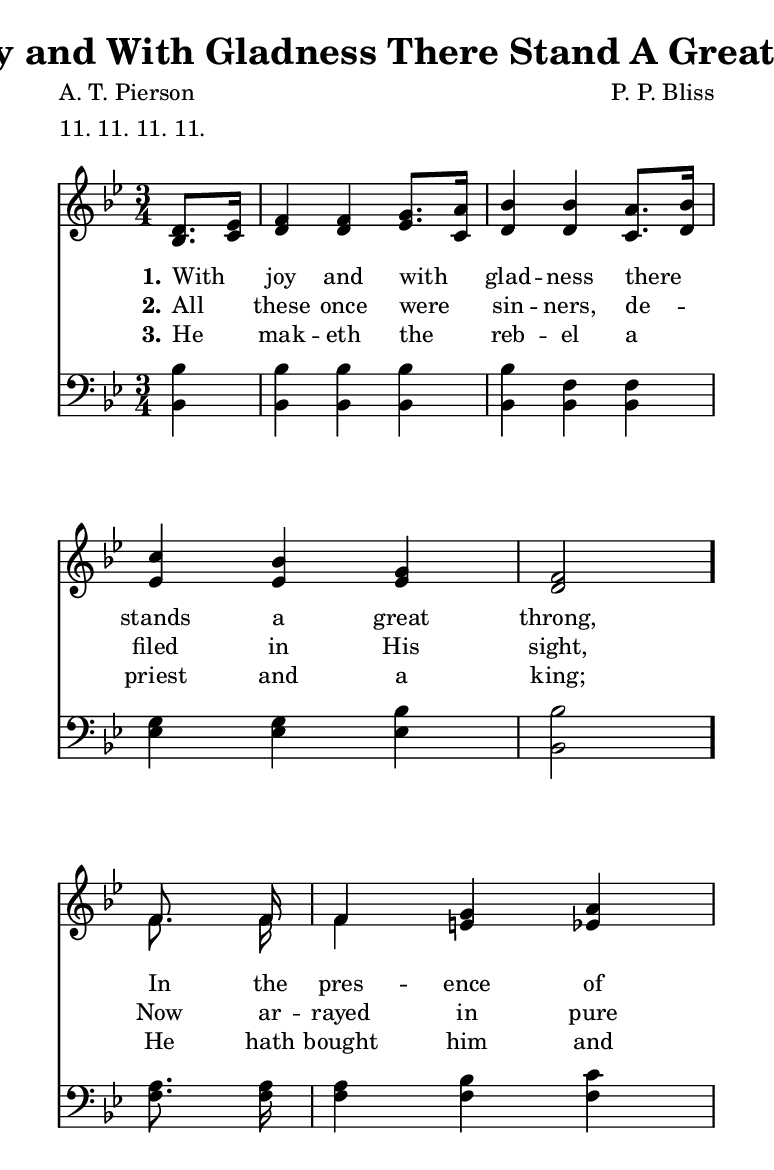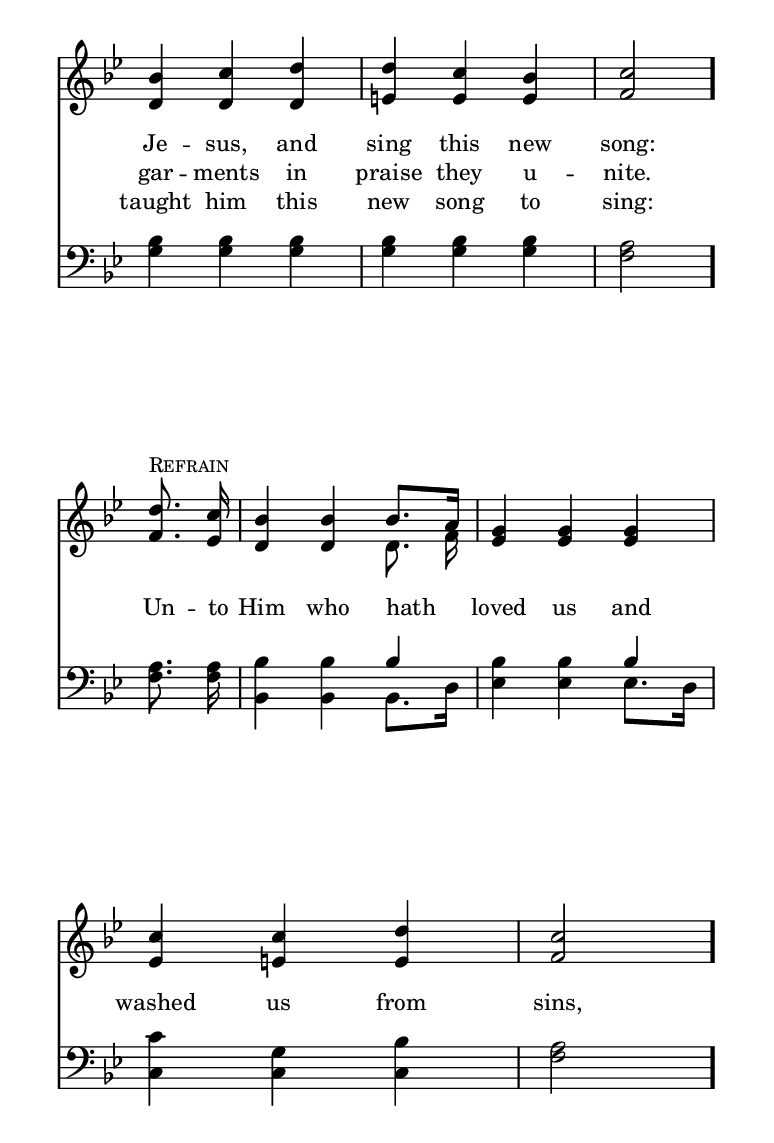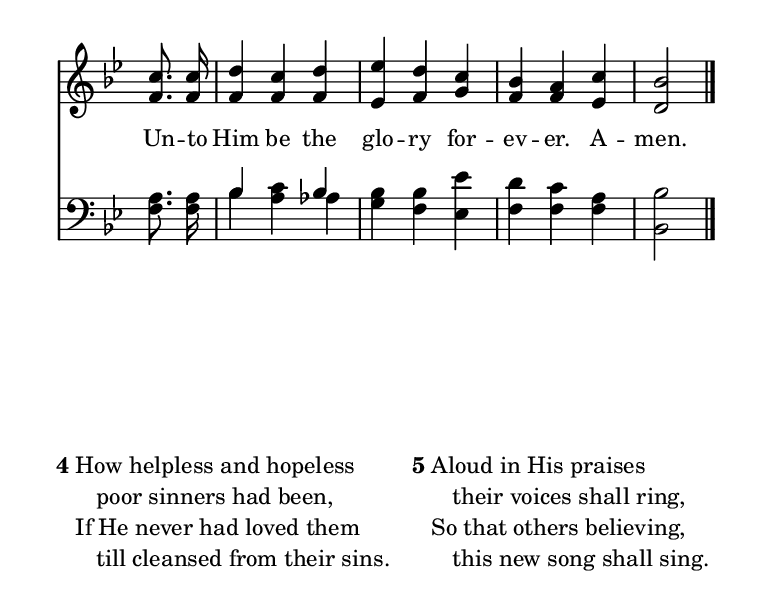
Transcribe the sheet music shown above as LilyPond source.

\include "common/global.ily"
\paper {
  \include "common/paper.ily"
}

\header{
  %gospel
  hymnnumber = "133"
  title = "With Joy and With Gladness There Stand A Great Throng"
  markuptitle = \markup \center-column { "With Joy and With Gladness" "There Stand A Great Throng" \vspace #0.4 }
  tunename = ""
  meter = "11. 11. 11. 11."
  poet = "A. T. Pierson"
  composer = "P. P. Bliss"
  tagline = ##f
}

% for fermata in MIDI
ta = { \tempo 4=80 }
tb = { \tempo 4=40 }

global = {
  \include "common/overrides.ily"
  \override Staff.TimeSignature.style = #'numbered
  \time 3/4
  \override Score.MetronomeMark.transparent = ##t % hide all fermata changes too
  \ta
  \key bes \major
  \partial 4
  \autoBeamOff
}

notesSoprano = {
\global
\relative c' {

  d8.[ ees16] | f4 f g8.[ a16] | bes4 bes a8.[ bes16] | c4 bes g | f2
  f8. f16 | f4 g a | bes c d | d c bes | c2

  << s^\markup { \small \caps "Refrain" }
  { d8. c16 | bes4 bes bes8.[ a16] | g4 g g | c c d | c2 } >>
  c8. c16 | d4 c d | ees d c | bes a c | bes2

  \bar "|."

}
}

notesAlto = {
\global
\relative e' {

  bes8.[ c16] | d4 d ees8.[ c16] | d4 d c8.[ d16] | ees4 ees ees | d2
  f8. f16 | f4 e ees | d d d | e e e | f2

  f8. ees16 | d4 d d8. f16 | ees4 ees ees | ees e e | f2
  f8. f16 | f4 f f | ees f g | f f ees | d2

}
}

notesTenor = {
\global
\relative a {

  bes4 | bes bes bes | bes f f | g g bes | bes2
  a8. a16 | a4 bes c | bes bes bes | bes bes bes | a2

  a8. a16 | bes4 bes bes | bes bes bes | c g bes | a2
  a8. a16 | bes4 c bes | bes bes ees | d c a | bes2

}
}

notesBass = {
\global
\relative f, {

  bes4 | bes bes bes | bes bes bes | ees ees ees | bes2
  f'8. f16 | f4 f f | g g g | g g g | f2

  f8. f16 | bes,4 bes bes8.[ d16] | ees4 ees ees8.[ d16] | c4 c c | f2
  f8. f16 | bes4 a aes | g f ees | f f f | bes,2

}
}

Refrain = \lyricmode {

Un -- to Him who hath loved us and washed us from sins, \bar "." \break
Un -- to Him be the glo -- ry for -- ev -- er. A -- men. \bar "." \break

}

wordsA = \lyricmode {
\set stanza = "1."

With joy and with glad -- ness there stands a great throng, \bar "." \break % XXX blue book changes "stand" to "stands" but leaves "sing" in the next line
In the pres -- ence of Je -- sus, and sing this new song: \bar "." \break

}

wordsB = \lyricmode {
\set stanza = "2."

All these once were sin -- ners, de -- filed in His sight,
Now ar -- rayed in pure gar -- ments in praise they u -- nite.

\Refrain

}

wordsC = \lyricmode {
\set stanza = "3."

He mak -- eth the reb -- el a priest and a king;
He hath bought him and taught him this new song to sing:

}

wordsD = \markuplist {

\line { How helpless and hopeless } \line { { \hspace #2 } poor sinners had been, }
\line { If He never had loved them } \line { { \hspace #2 } till cleansed from their sins. }

}

wordsE = \markuplist {

\line { Aloud in His praises } \line { { \hspace #2 } their voices shall ring, }
\line { So that others believing, } \line { { \hspace #2 } this new song shall sing. }

}

\score {
  \context ChoirStaff <<
    \context Staff = upper <<
      \set Staff.autoBeaming = ##f
      \set ChoirStaff.systemStartDelimiter = #'SystemStartBar
      \set ChoirStaff.printPartCombineTexts = ##f
      \partcombine #'(2 . 9) \notesSoprano \notesAlto
      \context NullVoice = sopranos { \voiceOne << \notesSoprano >> }
      \context NullVoice = altos { \voiceTwo << \notesAlto >> }
      \context Lyrics = one   \lyricsto sopranos \wordsA
      \context Lyrics = two   \lyricsto sopranos \wordsB
      \context Lyrics = three \lyricsto sopranos \wordsC
    >>
    \context Staff = men <<
      \set Staff.autoBeaming = ##f
      \clef bass
      \set ChoirStaff.printPartCombineTexts = ##f
      \partcombine #'(2 . 9) \notesTenor \notesBass
      \context NullVoice = tenors { \voiceOne << \notesTenor >> }
      \context NullVoice = basses { \voiceTwo << \notesBass >> }
    >>
  >>
  \layout {
    \include "common/layout.ily"
  }
  \midi{
    \include "common/midi.ily"
  }
}

\noPageBreak

\markup { \fill-line {
  \hspace #0.1
  \line{ \bold 4 \column { \wordsD } }
  \hspace #0.1
  \line{ \bold 5 \column { \wordsE } }
  \hspace #0.1
} }

\version "2.19.49"  % necessary for upgrading to future LilyPond versions.

% vi:set et ts=2 sw=2 ai nocindent syntax=lilypond:
